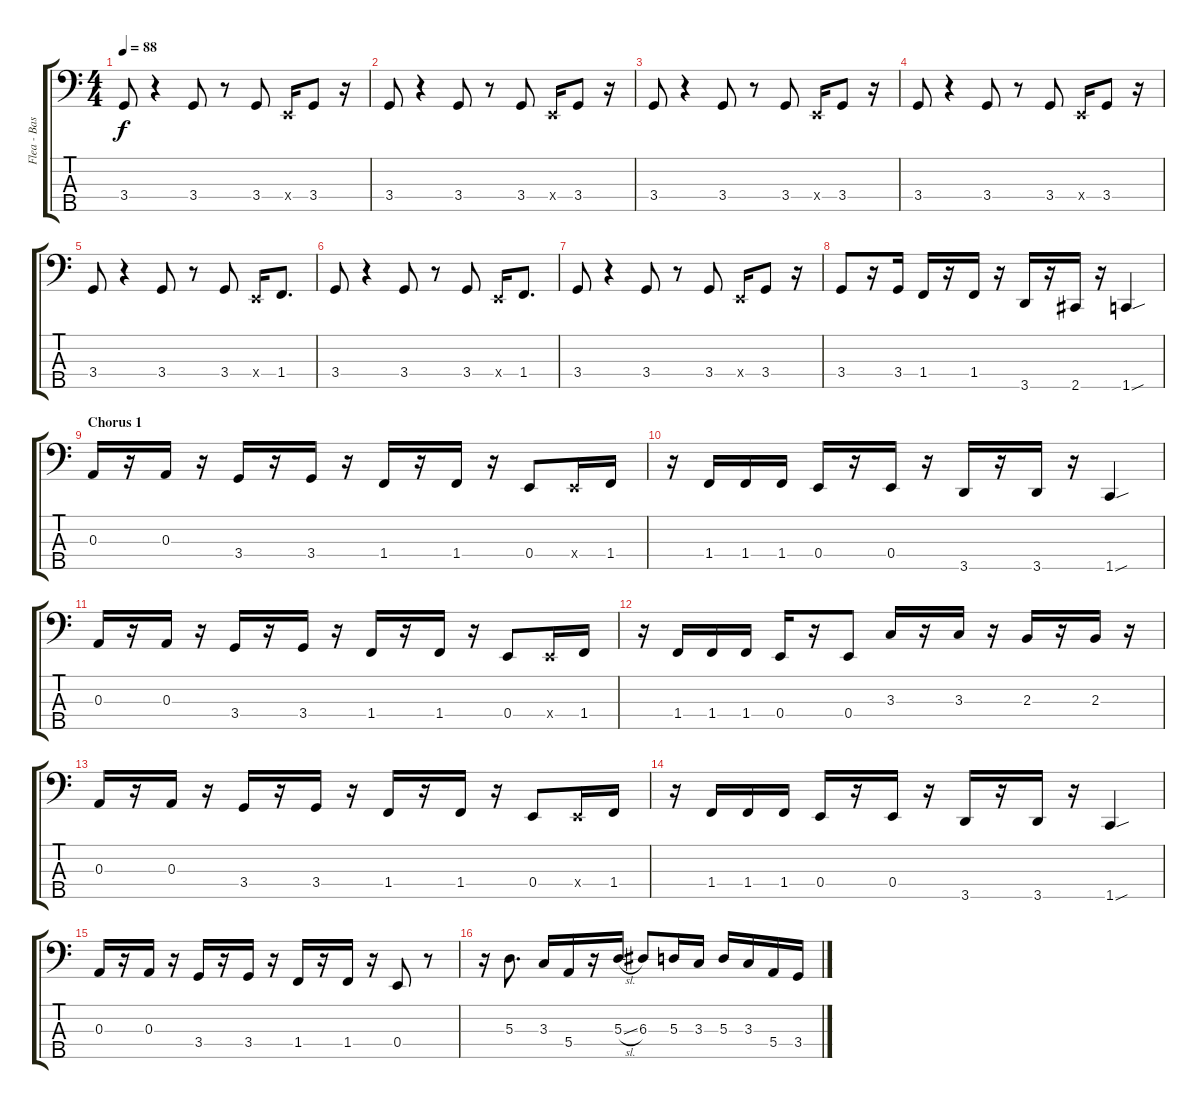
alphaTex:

\track ("Flea - Bass (5 strings)" "Flea - Bas") {instrument electricbassfinger}
\staff {score tabs}
\tuning (G2 D2 A1 E1 B0) {hide}
\ts (4 4)
\tempo 88
\clef f4
\ks c
3.4.8{dy f} r.4 3.4.8 r.8 3.4.8 0.4{x}.16 3.4.8 r.16 |
3.4.8 r.4 3.4.8 r.8 3.4.8 0.4{x}.16 3.4.8 r.16 |
3.4.8 r.4 3.4.8 r.8 3.4.8 0.4{x}.16 3.4.8 r.16 |
3.4.8 r.4 3.4.8 r.8 3.4.8 0.4{x}.16 3.4.8 r.16 |
3.4.8 r.4 3.4.8 r.8 3.4.8 0.4{x}.16 1.4.8{d} |
3.4.8 r.4 3.4.8 r.8 3.4.8 0.4{x}.16 1.4.8{d} |
3.4.8 r.4 3.4.8 r.8 3.4.8 0.4{x}.16 3.4.8 r.16 |
3.4.8 r.16 3.4.16 1.4.16 r.16 1.4.16 r.16 3.5.16 r.16 2.5.16 r.16 1.5{sou}.4 |
\section ("" "Chorus 1")
0.3.16 r.16 0.3.16 r.16 3.4.16 r.16 3.4.16 r.16 1.4.16 r.16 1.4.16 r.16 0.4.8 0.4{x}.16 1.4.16 |
r.16 1.4.16 1.4.16 1.4.16 0.4.16 r.16 0.4.16 r.16 3.5.16 r.16 3.5.16 r.16 1.5{sou}.4 |
0.3.16 r.16 0.3.16 r.16 3.4.16 r.16 3.4.16 r.16 1.4.16 r.16 1.4.16 r.16 0.4.8 0.4{x}.16 1.4.16 |
r.16 1.4.16 1.4.16 1.4.16 0.4.16 r.16 0.4.8 3.3.16 r.16 3.3.16 r.16 2.3.16 r.16 2.3.16 r.16 |
0.3.16 r.16 0.3.16 r.16 3.4.16 r.16 3.4.16 r.16 1.4.16 r.16 1.4.16 r.16 0.4.8 0.4{x}.16 1.4.16 |
r.16 1.4.16 1.4.16 1.4.16 0.4.16 r.16 0.4.16 r.16 3.5.16 r.16 3.5.16 r.16 1.5{sou}.4 |
0.3.16 r.16 0.3.16 r.16 3.4.16 r.16 3.4.16 r.16 1.4.16 r.16 1.4.16 r.16 0.4.8 r.8 |
r.16 5.3.8{d} 3.3.16 5.4.16 r.16 5.3{sl}.16 6.3.8 5.3.16 3.3.16 5.3.16 3.3.16 5.4.16 3.4.16
